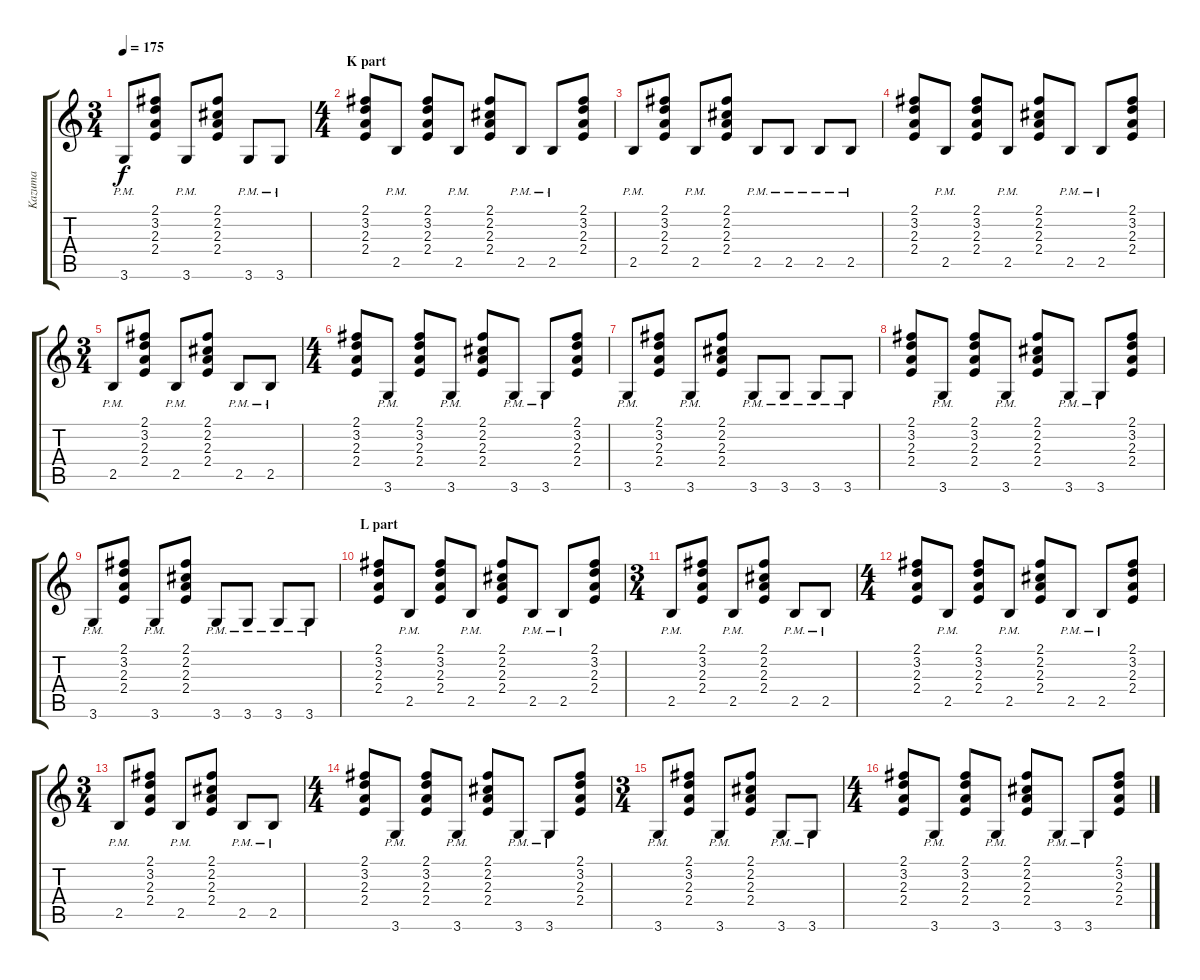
\track ("Kazuma" "Kazuma") {instrument distortionguitar}
\staff {score tabs}
\tuning (E4 B3 G3 D3 A2 E2) {hide}
\ts (3 4)
\tempo 175
\clef g2
\ks c
3.6{pm}.8{dy f} (2.1 3.2 2.3 2.4).8 3.6{pm}.8 (2.1 2.2 2.3 2.4).8 3.6{pm}.8 3.6{pm}.8 |
\ts (4 4)
\section ("" "K part")
(2.1 3.2 2.3 2.4).8 2.5{pm}.8 (2.1 3.2 2.3 2.4).8 2.5{pm}.8 (2.1 2.2 2.3 2.4).8 2.5{pm}.8 2.5{pm}.8 (2.1 3.2 2.3 2.4).8 |
2.5{pm}.8 (2.1 3.2 2.3 2.4).8 2.5{pm}.8 (2.1 2.2 2.3 2.4).8 2.5{pm}.8 2.5{pm}.8 2.5{pm}.8 2.5{pm}.8 |
(2.1 3.2 2.3 2.4).8 2.5{pm}.8 (2.1 3.2 2.3 2.4).8 2.5{pm}.8 (2.1 2.2 2.3 2.4).8 2.5{pm}.8 2.5{pm}.8 (2.1 3.2 2.3 2.4).8 |
\ts (3 4)
2.5{pm}.8 (2.1 3.2 2.3 2.4).8 2.5{pm}.8 (2.1 2.2 2.3 2.4).8 2.5{pm}.8 2.5{pm}.8 |
\ts (4 4)
(2.1 3.2 2.3 2.4).8 3.6{pm}.8 (2.1 3.2 2.3 2.4).8 3.6{pm}.8 (2.1 2.2 2.3 2.4).8 3.6{pm}.8 3.6{pm}.8 (2.1 3.2 2.3 2.4).8 |
3.6{pm}.8 (2.1 3.2 2.3 2.4).8 3.6{pm}.8 (2.1 2.2 2.3 2.4).8 3.6{pm}.8 3.6{pm}.8 3.6{pm}.8 3.6{pm}.8 |
(2.1 3.2 2.3 2.4).8 3.6{pm}.8 (2.1 3.2 2.3 2.4).8 3.6{pm}.8 (2.1 2.2 2.3 2.4).8 3.6{pm}.8 3.6{pm}.8 (2.1 3.2 2.3 2.4).8 |
3.6{pm}.8 (2.1 3.2 2.3 2.4).8 3.6{pm}.8 (2.1 2.2 2.3 2.4).8 3.6{pm}.8 3.6{pm}.8 3.6{pm}.8 3.6{pm}.8 |
\section ("" "L part")
(2.1 3.2 2.3 2.4).8 2.5{pm}.8 (2.1 3.2 2.3 2.4).8 2.5{pm}.8 (2.1 2.2 2.3 2.4).8 2.5{pm}.8 2.5{pm}.8 (2.1 3.2 2.3 2.4).8 |
\ts (3 4)
2.5{pm}.8 (2.1 3.2 2.3 2.4).8 2.5{pm}.8 (2.1 2.2 2.3 2.4).8 2.5{pm}.8 2.5{pm}.8 |
\ts (4 4)
(2.1 3.2 2.3 2.4).8 2.5{pm}.8 (2.1 3.2 2.3 2.4).8 2.5{pm}.8 (2.1 2.2 2.3 2.4).8 2.5{pm}.8 2.5{pm}.8 (2.1 3.2 2.3 2.4).8 |
\ts (3 4)
2.5{pm}.8 (2.1 3.2 2.3 2.4).8 2.5{pm}.8 (2.1 2.2 2.3 2.4).8 2.5{pm}.8 2.5{pm}.8 |
\ts (4 4)
(2.1 3.2 2.3 2.4).8 3.6{pm}.8 (2.1 3.2 2.3 2.4).8 3.6{pm}.8 (2.1 2.2 2.3 2.4).8 3.6{pm}.8 3.6{pm}.8 (2.1 3.2 2.3 2.4).8 |
\ts (3 4)
3.6{pm}.8 (2.1 3.2 2.3 2.4).8 3.6{pm}.8 (2.1 2.2 2.3 2.4).8 3.6{pm}.8 3.6{pm}.8 |
\ts (4 4)
(2.1 3.2 2.3 2.4).8 3.6{pm}.8 (2.1 3.2 2.3 2.4).8 3.6{pm}.8 (2.1 2.2 2.3 2.4).8 3.6{pm}.8 3.6{pm}.8 (2.1 3.2 2.3 2.4).8
